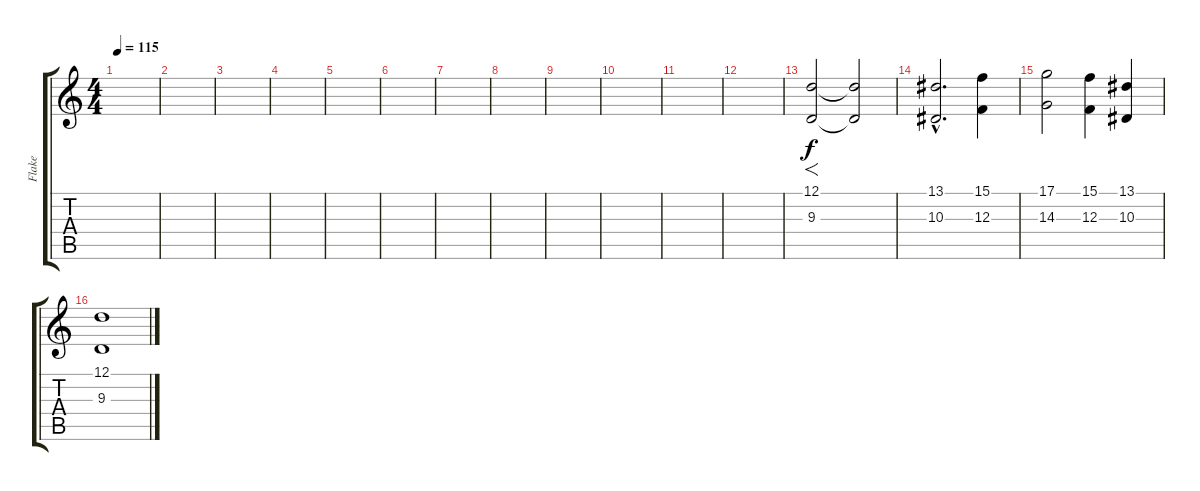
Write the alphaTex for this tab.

\track ("Flake" "Flake") {instrument synthstrings1}
\staff {score tabs}
\tuning (D4 A3 F3 C3 G2 C2) {hide}
\ts (4 4)
\tempo 115
\clef g2
\ks c
|
|
|
|
|
|
|
|
|
|
|
|
(12.1 9.3).2{f volume 11} (12.1{t} 9.3{t}).2 |
(13.1{hac} 10.3{hac}).2{d} (15.1 12.3).4 |
(17.1 14.3).2 (15.1 12.3).4 (13.1 10.3).4 |
(12.1 9.3).1
